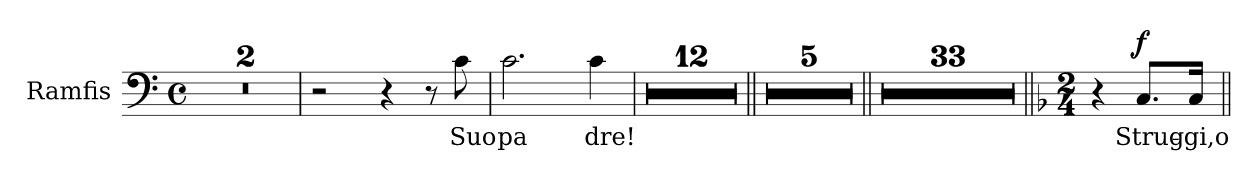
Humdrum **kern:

**kern	**text	**dynam
*part1	*part1	*part1
*staff1	*staff1	*staff1
*I"Ramfis	*	*
*I'Ram.	*	*
*clefF4	*	*
*k[]	*	*
*M4/4	*	*
*met(c)	*	*
=1	=1	=1
1r	.	.
=2	=2	=2
1r	.	.
=3	=3	=3
2r	.	.
4r	.	.
8r	.	.
!	!LO:LY:b:color=#0055FF	!
8c\	Suo	.
=4	=4	=4
!	!LO:LY:b:color=#0055FF	!
2.c\	pa	.
!	!LO:LY:b:color=#0055FF	!
4c\	dre!	.
!!LO:PB:g=z
=5	=5	=5
1r	.	.
=6	=6	=6
1r	.	.
=7	=7	=7
1r	.	.
!!LO:LB:g=z
=8	=8	=8
1r	.	.
=9	=9	=9
1r	.	.
=10	=10	=10
1r	.	.
=11	=11	=11
1r	.	.
!!LO:LB:g=z
=12	=12	=12
1r	.	.
=13	=13	=13
1r	.	.
=14	=14	=14
1r	.	.
=15	=15	=15
1r	.	.
=16	=16	=16
1r	.	.
!!LO:PB:g=z
=17||	=17||	=17||
1r	.	.
=18	=18	=18
1r	.	.
=19	=19	=19
1r	.	.
!!LO:LB:g=z
=20	=20	=20
1r	.	.
=21	=21	=21
1r	.	.
=22||	=22||	=22||
1r	.	.
!!LO:LB:g=z
=23	=23	=23
1r	.	.
=24	=24	=24
1r	.	.
=25	=25	=25
1r	.	.
!!LO:LB:g=z
=26	=26	=26
1r	.	.
=27	=27	=27
1r	.	.
=28	=28	=28
1r	.	.
!!LO:PB:g=z
=29	=29	=29
1r	.	.
=30	=30	=30
1r	.	.
=31	=31	=31
1r	.	.
!!LO:LB:g=z
=32	=32	=32
1r	.	.
=33	=33	=33
1r	.	.
=34	=34	=34
1r	.	.
!!LO:LB:g=z
=35	=35	=35
1r	.	.
=36	=36	=36
1r	.	.
!!LO:LB:g=z
=37	=37	=37
1r	.	.
=38	=38	=38
1r	.	.
!!LO:PB:g=z
=39	=39	=39
1r	.	.
=40	=40	=40
1r	.	.
=41	=41	=41
1r	.	.
=42	=42	=42
1r	.	.
!!LO:LB:g=z
=43	=43	=43
1r	.	.
=44	=44	=44
1r	.	.
=45	=45	=45
1r	.	.
!!LO:LB:g=z
=46	=46	=46
1r	.	.
=47	=47	=47
1r	.	.
=48	=48	=48
1r	.	.
=49	=49	=49
1r	.	.
!!LO:PB:g=z
=50	=50	=50
1r	.	.
=51	=51	=51
1r	.	.
=52	=52	=52
1r	.	.
!!LO:LB:g=z
=53	=53	=53
1r	.	.
=54	=54	=54
1r	.	.
!!LO:PB:g=z
=55||	=55||	=55||
*k[b-]	*	*
*F:	*	*
*M2/4	*	*
4r	.	.
!	!LO:LY:b:color=#0055FF	!LO:DY:a
8.C/L	Strug-	f
!	!LO:LY:b:color=#0055FF	!
16C/Jk	-gi,o	.
=||	=||	=||
*-	*-	*-
